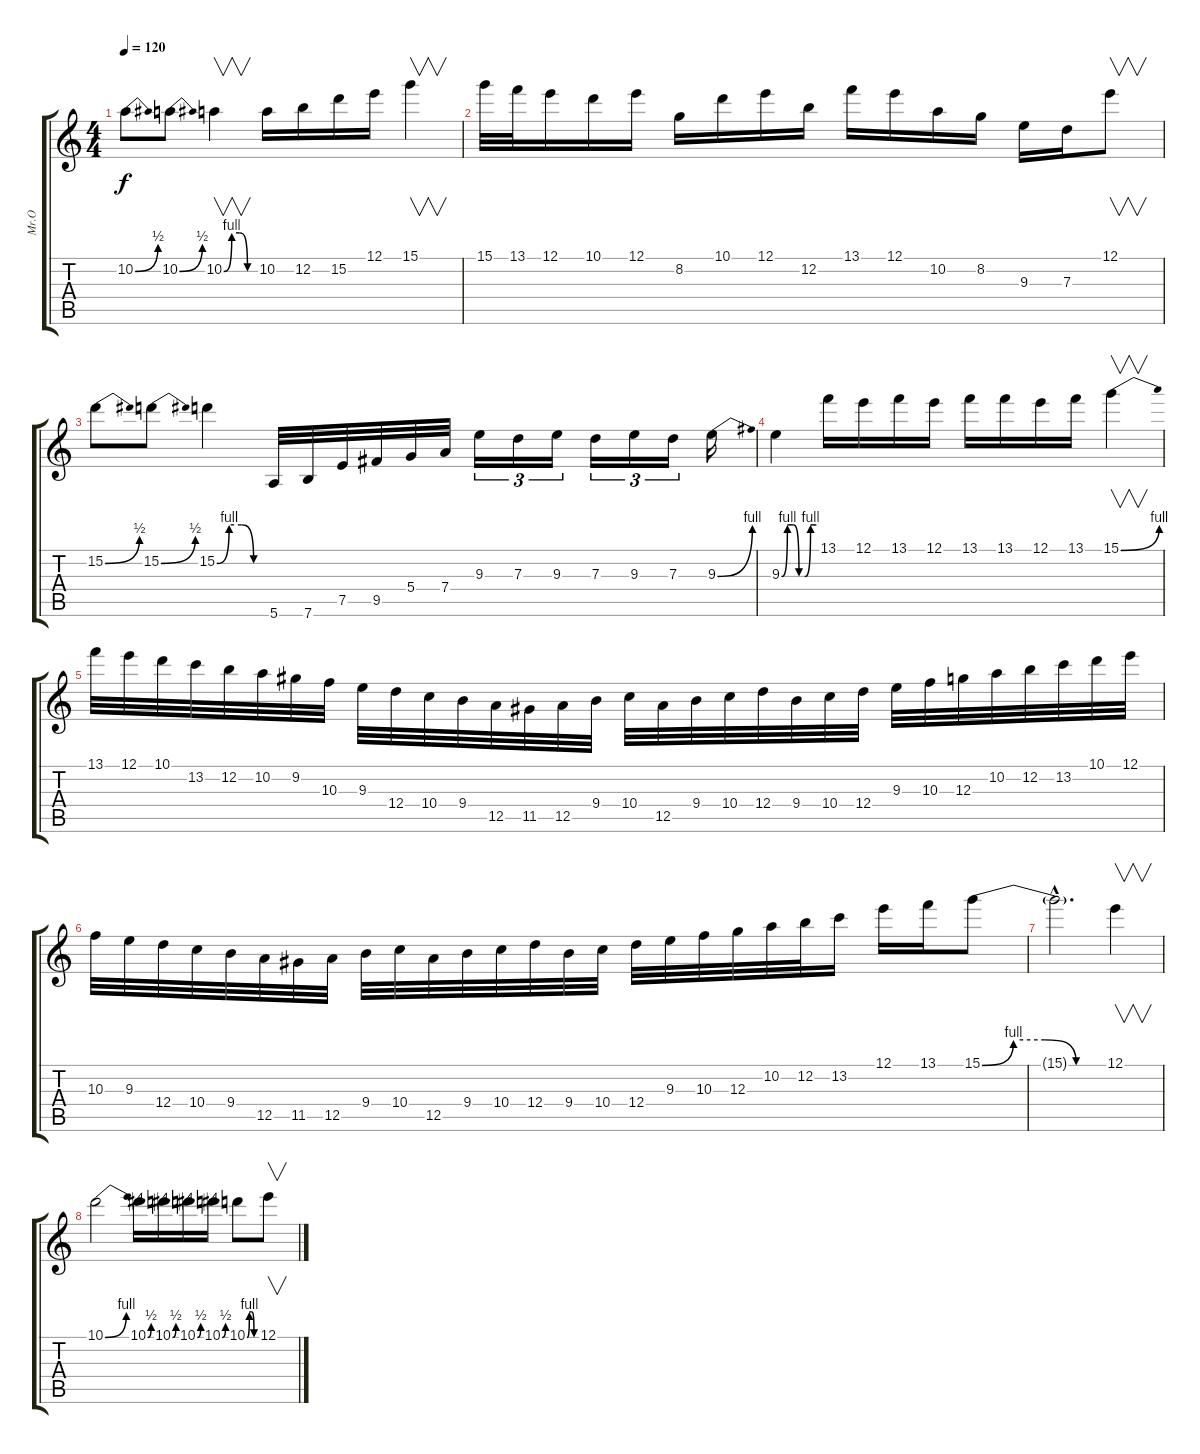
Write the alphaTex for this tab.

\track ("Mr.O" "Mr.O") {instrument overdrivenguitar}
\staff {score tabs}
\tuning (E4 B3 G3 D3 A2 E2) {hide}
\ts (4 4)
\tempo 120
\clef g2
\ks c
10.2{be (bend 0 0 60 2)}.8{dy f} 10.2{be (bend 0 0 60 2)}.8 10.2{be (custom 0 0 15 4 30 4 45 0 60 0)}.4{v} 10.2.16 12.2.16 15.2.16 12.1.16 15.1.4{v} |
15.1.32 13.1.32 12.1.16 10.1.16 12.1.16 8.2.16 10.1.16 12.1.16 12.2.16 13.1.16 12.1.16 10.2.16 8.2.16 9.3.16 7.3.16 12.1.8{v} |
15.2{be (bend 0 0 60 2)}.8 15.2{be (bend 0 0 60 2)}.8 15.2{be (custom 0 0 15 4 30 4 45 0 60 0)}.4 5.6.32 7.6.32 7.5.32 9.5.32 5.4.32 7.4.32 9.3.16{tu (3 2)} 7.3.16{tu (3 2)} 9.3.16{tu (3 2)} 7.3.16{tu (3 2)} 9.3.16{tu (3 2)} 7.3.16{tu (3 2)} 9.3{be (bend 0 0 60 4)}.16 |
9.3{be (custom 0 0 10 4 20 4 30 0 40 0 50 4 60 4)}.4 13.1.16 12.1.16 13.1.16 12.1.16 13.1.16 13.1.16 12.1.16 13.1.16 15.1{be (bend 0 0 60 4)}.4{v} |
13.1.32 12.1.32 10.1.32 13.2.32 12.2.32 10.2.32 9.2.32 10.3.32 9.3.32 12.4.32 10.4.32 9.4.32 12.5.32 11.5.32 12.5.32 9.4.32 10.4.32 12.5.32 9.4.32 10.4.32 12.4.32 9.4.32 10.4.32 12.4.32 9.3.32 10.3.32 12.3.32 10.2.32 12.2.32 13.2.32 10.1.32 12.1.32 |
10.3.32 9.3.32 12.4.32 10.4.32 9.4.32 12.5.32 11.5.32 12.5.32 9.4.32 10.4.32 12.5.32 9.4.32 10.4.32 12.4.32 9.4.32 10.4.32 12.4.32 9.3.32 10.3.32 12.3.32 10.2.32 12.2.32 13.2.16 12.1.16 13.1.16 15.1{be (custom 0 0 15 4 30 4 45 0 60 0)}.8 |
15.1{hac t}.2{d volume 16} 12.1.4{v} |
10.1{be (bend 0 0 60 4)}.2 10.1{be (bend 0 0 60 2)}.16 10.1{be (bend 0 0 60 2)}.16 10.1{be (bend 0 0 60 2)}.16 10.1{be (bend 0 0 60 2)}.16 10.1{be (custom 0 0 15 4 30 4 45 0 60 0)}.8 12.1.8{v}
